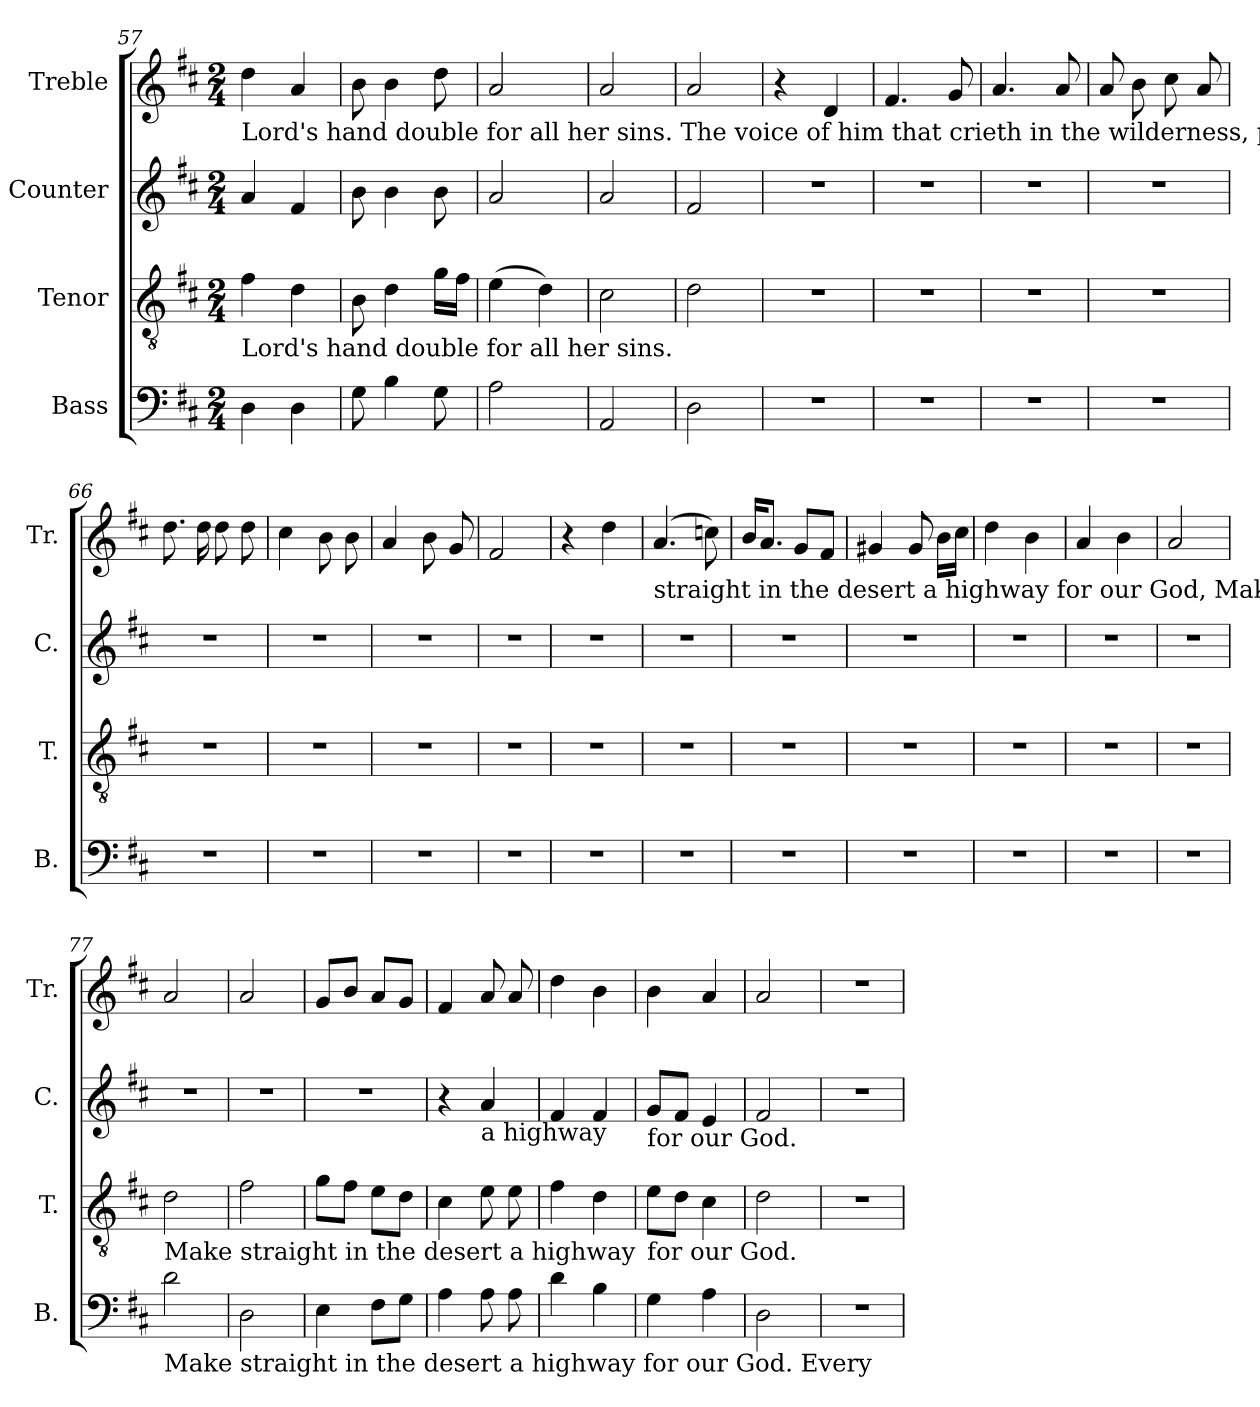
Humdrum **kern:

**kern	**kern	**kern	**kern
*part4	*part3	*part2	*part1
*staff4	*staff3	*staff2	*staff1
*I"Bass	*I"Tenor	*I"Counter	*I"Treble
*I'B.	*I'T.	*I'C.	*I'Tr.
!!LO:PB:g=z
*clefF4	*clefGv2	*clefG2	*clefG2
*k[f#c#]	*k[f#c#]	*k[f#c#]	*k[f#c#]
*M2/4	*M2/4	*M2/4	*M2/4
=57	=57	=57	=57
!	!	!	!LO:TX:b:t=Lord's hand double for all her sins.   The voice of him that crieth in the wilderness, prepare ye the way of the Lord,    Make
!	!LO:TX:b:t=Lord's hand double for all her sins.	!	!
4D\	4f#\	4a/	4dd\
4D\	4d\	4f#/	4a/
=58	=58	=58	=58
8G\	8B\	8b\	8b\
4B\	4d\	4b\	4b\
8G\	16g\LL	8b\	8dd\
.	16f#\JJ	.	.
=59	=59	=59	=59
2A\	(4e\	2a/	2a/
.	4d\)	.	.
=60	=60	=60	=60
2AA/	2c#\	2a/	2a/
=61	=61	=61	=61
2D\	2d\	2f#/	2a/
=62	=62	=62	=62
2r	2r	2r	4r
.	.	.	4d/
=63	=63	=63	=63
2r	2r	2r	4.f#/
.	.	.	8g/
=64	=64	=64	=64
2r	2r	2r	4.a/
.	.	.	8a/
=65	=65	=65	=65
2r	2r	2r	8a/
.	.	.	8b\
.	.	.	8cc#\
.	.	.	8a/
=66	=66	=66	=66
2r	2r	2r	8.dd\
.	.	.	16dd\
.	.	.	8dd\
.	.	.	8dd\
=67	=67	=67	=67
2r	2r	2r	4cc#\
.	.	.	8b\
.	.	.	8b\
=68	=68	=68	=68
2r	2r	2r	4a/
.	.	.	8b\
.	.	.	8g/
=69	=69	=69	=69
2r	2r	2r	2f#/
=70	=70	=70	=70
2r	2r	2r	4r
.	.	.	4dd\
!!LO:LB:g=z
=71	=71	=71	=71
!	!	!	!LO:TX:b:t=straight  in        the       desert   a  highway for our God,  Make straight in  the  desert  a   highway  for  our  God.            Every
2r	2r	2r	(4.a/
.	.	.	8ccn\)
=72	=72	=72	=72
2r	2r	2r	16b/KL
.	.	.	8.a/J
.	.	.	8g/L
.	.	.	8f#/J
=73	=73	=73	=73
2r	2r	2r	4g#X/
.	.	.	8g#/
.	.	.	16b\LL
.	.	.	16cc#\JJ
=74	=74	=74	=74
2r	2r	2r	4dd\
.	.	.	4b\
=75	=75	=75	=75
2r	2r	2r	4a/
.	.	.	4b\
=76	=76	=76	=76
2r	2r	2r	2a/
=77	=77	=77	=77
!	!LO:TX:b:t=Make straight in the  desert   a   highway	!	!
!LO:TX:b:t=Make straight in  the  desert  a   highway  for  our  God.          Every	!	!	!
2d\	2d\	2r	2a/
=78	=78	=78	=78
2D\	2f#\	2r	2a/
=79	=79	=79	=79
4E\	8g\L	2r	8g/L
.	8f#\J	.	8b/J
8F#\L	8e\L	.	8a/L
8G\J	8d\J	.	8g/J
=80	=80	=80	=80
4A\	4c#\	4r	4f#/
!	!	!LO:TX:b:t=a          highway	!
8A\	8e\	4a/	8a/
8A\	8e\	.	8a/
=81	=81	=81	=81
4d\	4f#\	4f#/	4dd\
4B\	4d\	4f#/	4b\
=82	=82	=82	=82
!	!	!LO:TX:b:t=for our  God.	!
!	!LO:TX:b:t=for  our  God.	!	!
4G\	8e\L	8g/L	4b\
.	8d\J	8f#/J	.
4A\	4c#\	4e/	4a/
=83	=83	=83	=83
2D\	2d\	2f#/	2a/
=84	=84	=84	=84
2r	2r	2r	2r
=	=	=	=
*-	*-	*-	*-
